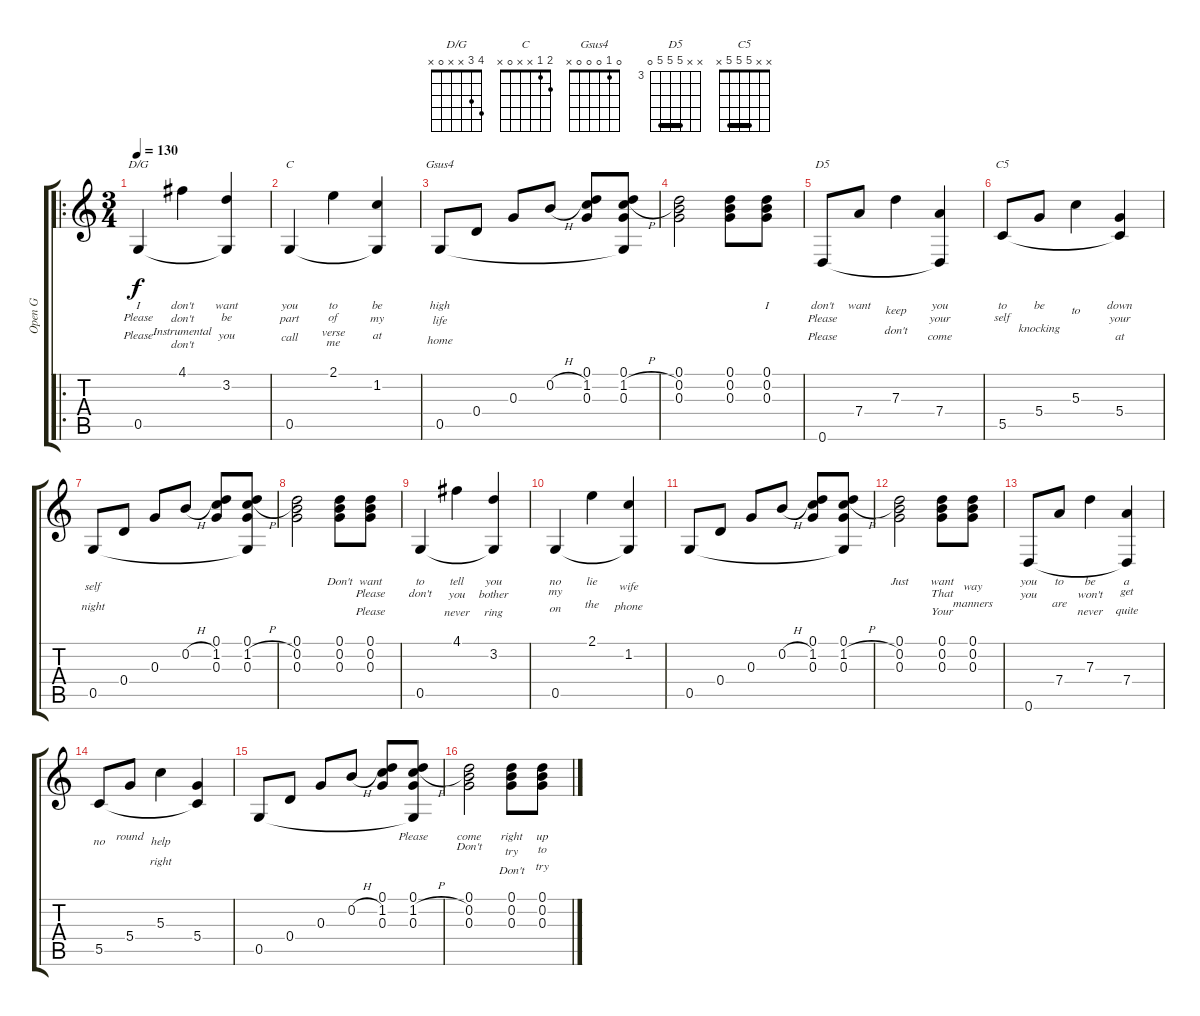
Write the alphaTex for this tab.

\track ("Open G" "Open G") {instrument acousticguitarsteel}
\staff {score tabs}
\tuning (D4 B3 G3 D3 G2 D2) {hide}
\chord ("D/G" 4 3 x x 0 x)
\chord ("C" 2 1 x x 0 x)
\chord ("Gsus4" 0 1 0 0 0 x)
\chord ("D5" x x 7 7 7 0) {firstfret 3 barre 7}
\chord ("C5" x x 5 5 5 x) {barre 5}
\ro
\ts (3 4)
\tempo 130
\clef g2
\ks c
0.5.4{ch "D/G" lyrics (0 "I") lyrics (1 "Please") lyrics (2 "") lyrics (3 "Please") lyrics (4 "") dy f instrument acousticguitarsteel} 4.1.4{lyrics (0 "don't") lyrics (1 "don't") lyrics (2 "Instrumental") lyrics (3 "don't") lyrics (4 "")} (3.2 0.5{t}).4{lyrics (0 "want") lyrics (1 "be") lyrics (2 "") lyrics (3 "you") lyrics (4 "")} |
0.5.4{ch "C" lyrics (0 "you") lyrics (1 "part") lyrics (2 "") lyrics (3 "call") lyrics (4 "")} 2.1.4{lyrics (0 "to") lyrics (1 "of") lyrics (2 "verse") lyrics (3 "me") lyrics (4 "")} (1.2 0.5{t}).4{lyrics (0 "be") lyrics (1 "my") lyrics (2 "") lyrics (3 "at") lyrics (4 "")} |
0.5.8{ch "Gsus4" lyrics (0 "high") lyrics (1 "life") lyrics (2 "") lyrics (3 "home") lyrics (4 "")} 0.4.8{lyrics (0 "") lyrics (1 "") lyrics (2 "") lyrics (3 "") lyrics (4 "")} 0.3.8{lyrics (0 "") lyrics (1 "") lyrics (2 "") lyrics (3 "") lyrics (4 "")} 0.2{h}.8{lyrics (0 "") lyrics (1 "") lyrics (2 "") lyrics (3 "") lyrics (4 "")} (0.1 1.2 0.3).8{lyrics (0 "") lyrics (1 "") lyrics (2 "") lyrics (3 "") lyrics (4 "")} (0.1 1.2{h} 0.3 0.5{t}).8{lyrics (0 "") lyrics (1 "") lyrics (2 "") lyrics (3 "") lyrics (4 "")} |
(0.1 0.2 0.3).2{lyrics (0 "") lyrics (1 "") lyrics (2 "") lyrics (3 "") lyrics (4 "")} (0.1 0.2 0.3).8{lyrics (0 "") lyrics (1 "") lyrics (2 "") lyrics (3 "") lyrics (4 "")} (0.1 0.2 0.3).8{lyrics (0 "I") lyrics (1 "") lyrics (2 "") lyrics (3 "") lyrics (4 "")} |
0.6.8{ch "D5" lyrics (0 "don't") lyrics (1 "Please") lyrics (2 "") lyrics (3 "Please") lyrics (4 "")} 7.4.8{lyrics (0 "want") lyrics (1 "") lyrics (2 "") lyrics (3 "") lyrics (4 "")} 7.3.4{lyrics (0 "") lyrics (1 "keep") lyrics (2 "") lyrics (3 "don't") lyrics (4 "")} (7.4 0.6{t}).4{lyrics (0 "you") lyrics (1 "your") lyrics (2 "") lyrics (3 "come") lyrics (4 "")} |
5.5.8{ch "C5" lyrics (0 "to") lyrics (1 "self") lyrics (2 "") lyrics (3 "") lyrics (4 "")} 5.4.8{lyrics (0 "be") lyrics (1 "") lyrics (2 "") lyrics (3 "knocking") lyrics (4 "")} 5.3.4{lyrics (0 "") lyrics (1 "to") lyrics (2 "") lyrics (3 "") lyrics (4 "")} (5.4 5.5{t}).4{lyrics (0 "down") lyrics (1 "your") lyrics (2 "") lyrics (3 "at") lyrics (4 "")} |
0.5.8{lyrics (0 "") lyrics (1 "self") lyrics (2 "") lyrics (3 "night") lyrics (4 "")} 0.4.8{lyrics (0 "") lyrics (1 "") lyrics (2 "") lyrics (3 "") lyrics (4 "")} 0.3.8{lyrics (0 "") lyrics (1 "") lyrics (2 "") lyrics (3 "") lyrics (4 "")} 0.2{h}.8{lyrics (0 "") lyrics (1 "") lyrics (2 "") lyrics (3 "") lyrics (4 "")} (0.1 1.2 0.3).8{lyrics (0 "") lyrics (1 "") lyrics (2 "") lyrics (3 "") lyrics (4 "")} (0.1 1.2{h} 0.3 0.5{t}).8{lyrics (0 "") lyrics (1 "") lyrics (2 "") lyrics (3 "") lyrics (4 "")} |
(0.1 0.2 0.3).2{lyrics (0 "") lyrics (1 "") lyrics (2 "") lyrics (3 "") lyrics (4 "")} (0.1 0.2 0.3).8{lyrics (0 "Don't") lyrics (1 "") lyrics (2 "") lyrics (3 "") lyrics (4 "")} (0.1 0.2 0.3).8{lyrics (0 "want") lyrics (1 "Please") lyrics (2 "") lyrics (3 "Please") lyrics (4 "")} |
0.5.4{lyrics (0 "to") lyrics (1 "don't") lyrics (2 "") lyrics (3 "") lyrics (4 "")} 4.1.4{lyrics (0 "tell") lyrics (1 "you") lyrics (2 "") lyrics (3 "never") lyrics (4 "")} (3.2 0.5{t}).4{lyrics (0 "you") lyrics (1 "bother") lyrics (2 "") lyrics (3 "ring") lyrics (4 "")} |
0.5.4{lyrics (0 "no") lyrics (1 "my") lyrics (2 "") lyrics (3 "on") lyrics (4 "")} 2.1.4{lyrics (0 "lie") lyrics (1 "") lyrics (2 "") lyrics (3 "the") lyrics (4 "")} (1.2 0.5{t}).4{lyrics (0 "") lyrics (1 "wife") lyrics (2 "") lyrics (3 "phone") lyrics (4 "")} |
0.5.8{lyrics (0 "") lyrics (1 "") lyrics (2 "") lyrics (3 "") lyrics (4 "")} 0.4.8{lyrics (0 "") lyrics (1 "") lyrics (2 "") lyrics (3 "") lyrics (4 "")} 0.3.8{lyrics (0 "") lyrics (1 "") lyrics (2 "") lyrics (3 "") lyrics (4 "")} 0.2{h}.8{lyrics (0 "") lyrics (1 "") lyrics (2 "") lyrics (3 "") lyrics (4 "")} (0.1 1.2 0.3).8{lyrics (0 "") lyrics (1 "") lyrics (2 "") lyrics (3 "") lyrics (4 "")} (0.1 1.2{h} 0.3 0.5{t}).8{lyrics (0 "") lyrics (1 "") lyrics (2 "") lyrics (3 "") lyrics (4 "")} |
(0.1 0.2 0.3).2{lyrics (0 "Just") lyrics (1 "") lyrics (2 "") lyrics (3 "") lyrics (4 "")} (0.1 0.2 0.3).8{lyrics (0 "want") lyrics (1 "That") lyrics (2 "") lyrics (3 "Your") lyrics (4 "")} (0.1 0.2 0.3).8{lyrics (0 "") lyrics (1 "way") lyrics (2 "") lyrics (3 "manners") lyrics (4 "")} |
0.6.8{lyrics (0 "you") lyrics (1 "you") lyrics (2 "") lyrics (3 "") lyrics (4 "")} 7.4.8{lyrics (0 "to") lyrics (1 "") lyrics (2 "") lyrics (3 "are") lyrics (4 "")} 7.3.4{lyrics (0 "be") lyrics (1 "won't") lyrics (2 "") lyrics (3 "never") lyrics (4 "")} (7.4 0.6{t}).4{lyrics (0 "a") lyrics (1 "get") lyrics (2 "") lyrics (3 "quite") lyrics (4 "")} |
5.5.8{lyrics (0 "") lyrics (1 "no") lyrics (2 "") lyrics (3 "") lyrics (4 "")} 5.4.8{lyrics (0 "round") lyrics (1 "") lyrics (2 "") lyrics (3 "") lyrics (4 "")} 5.3.4{lyrics (0 "") lyrics (1 "help") lyrics (2 "") lyrics (3 "right") lyrics (4 "")} (5.4 5.5{t}).4{lyrics (0 "") lyrics (1 "") lyrics (2 "") lyrics (3 "") lyrics (4 "")} |
0.5.8{lyrics (0 "") lyrics (1 "") lyrics (2 "") lyrics (3 "") lyrics (4 "")} 0.4.8{lyrics (0 "") lyrics (1 "") lyrics (2 "") lyrics (3 "") lyrics (4 "")} 0.3.8{lyrics (0 "") lyrics (1 "") lyrics (2 "") lyrics (3 "") lyrics (4 "")} 0.2{h}.8{lyrics (0 "") lyrics (1 "") lyrics (2 "") lyrics (3 "") lyrics (4 "")} (0.1 1.2 0.3).8{lyrics (0 "") lyrics (1 "") lyrics (2 "") lyrics (3 "") lyrics (4 "")} (0.1 1.2{h} 0.3 0.5{t}).8{lyrics (0 "Please") lyrics (1 "") lyrics (2 "") lyrics (3 "") lyrics (4 "")} |
(0.1 0.2 0.3).2{lyrics (0 "come") lyrics (1 "Don't") lyrics (2 "") lyrics (3 "") lyrics (4 "")} (0.1 0.2 0.3).8{lyrics (0 "right") lyrics (1 "try") lyrics (2 "") lyrics (3 "Don't") lyrics (4 "")} (0.1 0.2 0.3).8{lyrics (0 "up") lyrics (1 "to") lyrics (2 "") lyrics (3 "try") lyrics (4 "")}
